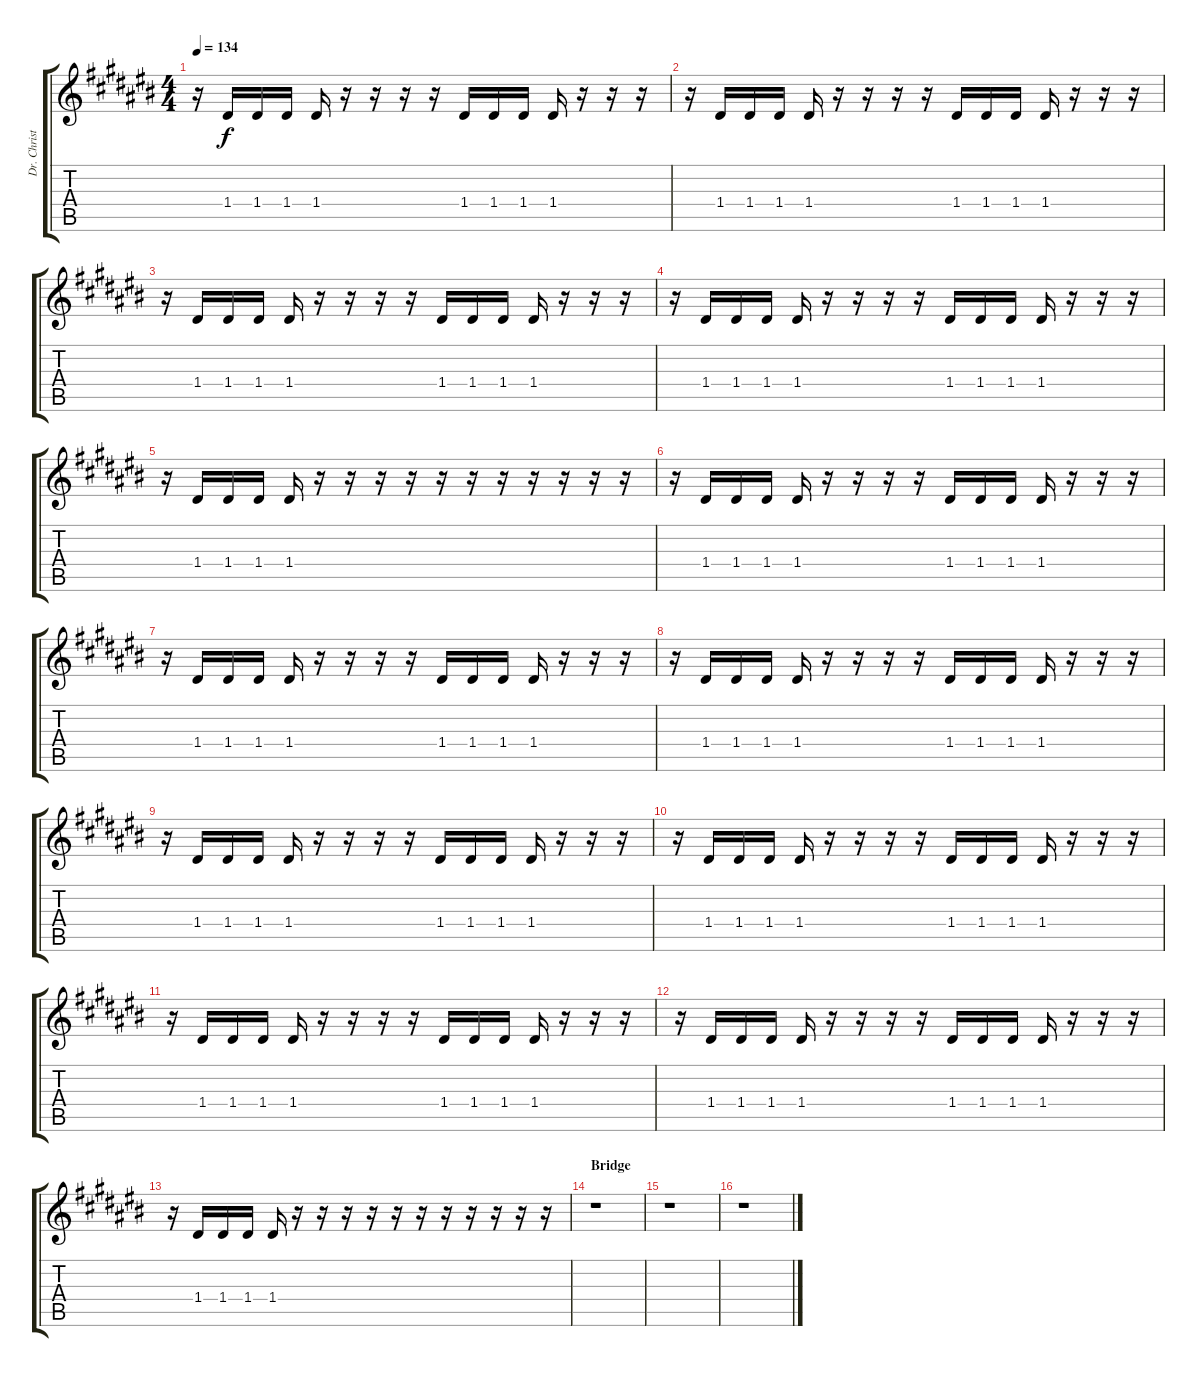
\track ("Dr. Christian Lorenz - Keyboard III" "Dr. Christ") {instrument synthbass1}
\staff {score tabs}
\tuning (E4 B3 G3 D3 A2 D2) {hide}
\ts (4 4)
\tempo 134
\clef g2
\ks c#
r.16{dy f} 1.4.16 1.4.16 1.4.16 1.4.16 r.16 r.16 r.16 r.16 1.4.16 1.4.16 1.4.16 1.4.16 r.16 r.16 r.16 |
r.16{balance 0} 1.4.16 1.4.16 1.4.16 1.4.16 r.16 r.16 r.16 r.16 1.4.16 1.4.16 1.4.16 1.4.16 r.16 r.16 r.16 |
r.16 1.4.16 1.4.16 1.4.16 1.4.16 r.16 r.16 r.16 r.16 1.4.16 1.4.16 1.4.16 1.4.16 r.16 r.16 r.16 |
r.16{balance 16} 1.4.16 1.4.16 1.4.16 1.4.16 r.16 r.16 r.16 r.16 1.4.16 1.4.16 1.4.16 1.4.16 r.16 r.16 r.16 |
r.16 1.4.16 1.4.16 1.4.16 1.4.16 r.16 r.16 r.16 r.16 r.16 r.16 r.16 r.16 r.16 r.16 r.16 |
r.16{balance 0 instrument synthbass1} 1.4.16 1.4.16 1.4.16 1.4.16 r.16 r.16 r.16 r.16 1.4.16 1.4.16 1.4.16 1.4.16 r.16 r.16 r.16 |
r.16 1.4.16 1.4.16 1.4.16 1.4.16 r.16 r.16 r.16 r.16 1.4.16 1.4.16 1.4.16 1.4.16 r.16 r.16 r.16 |
r.16{balance 16} 1.4.16 1.4.16 1.4.16 1.4.16 r.16 r.16 r.16 r.16 1.4.16 1.4.16 1.4.16 1.4.16 r.16 r.16 r.16 |
r.16 1.4.16 1.4.16 1.4.16 1.4.16 r.16 r.16 r.16 r.16 1.4.16 1.4.16 1.4.16 1.4.16 r.16 r.16 r.16 |
r.16{balance 0} 1.4.16 1.4.16 1.4.16 1.4.16 r.16 r.16 r.16 r.16 1.4.16 1.4.16 1.4.16 1.4.16 r.16 r.16 r.16 |
r.16 1.4.16 1.4.16 1.4.16 1.4.16 r.16 r.16 r.16 r.16 1.4.16 1.4.16 1.4.16 1.4.16 r.16 r.16 r.16 |
r.16{balance 16} 1.4.16 1.4.16 1.4.16 1.4.16 r.16 r.16 r.16 r.16 1.4.16 1.4.16 1.4.16 1.4.16 r.16 r.16 r.16 |
r.16 1.4.16 1.4.16 1.4.16 1.4.16 r.16 r.16 r.16 r.16 r.16 r.16 r.16 r.16 r.16 r.16 r.16 |
\section ("" "Bridge")
r.1 |
r.1 |
r.1
